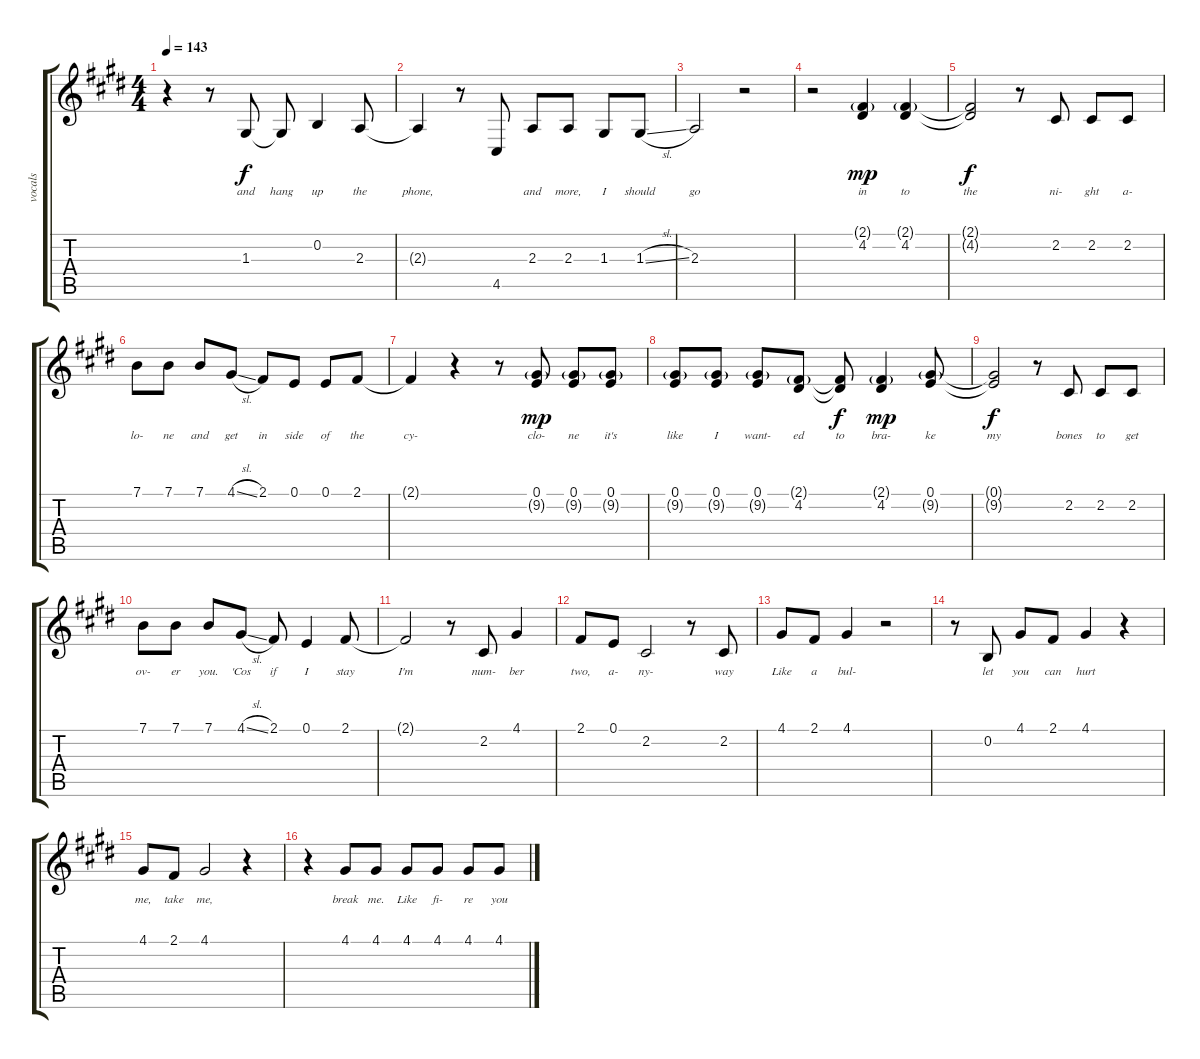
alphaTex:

\track ("vocals" "vocals") {instrument bassoon}
\staff {score tabs}
\tuning (E4 B3 G3 D3 A2 E2) {hide}
\ts (4 4)
\tempo 143
\clef g2
\ks c#minor
r.4{dy f} r.8 1.3.8{lyrics (0 "and") lyrics (1 "") lyrics (2 "") lyrics (3 "") lyrics (4 "")} 1.3{t}.8{lyrics (0 "hang") lyrics (1 "") lyrics (2 "") lyrics (3 "") lyrics (4 "")} 0.2.4{lyrics (0 "up") lyrics (1 "") lyrics (2 "") lyrics (3 "") lyrics (4 "")} 2.3.8{lyrics (0 "the") lyrics (1 "") lyrics (2 "") lyrics (3 "") lyrics (4 "")} |
2.3{t}.4{lyrics (0 "phone,") lyrics (1 "") lyrics (2 "") lyrics (3 "") lyrics (4 "")} r.8 4.5.8{lyrics (0 "") lyrics (1 "") lyrics (2 "") lyrics (3 "") lyrics (4 "")} 2.3.8{lyrics (0 "and") lyrics (1 "") lyrics (2 "") lyrics (3 "") lyrics (4 "")} 2.3.8{lyrics (0 "more,") lyrics (1 "") lyrics (2 "") lyrics (3 "") lyrics (4 "")} 1.3.8{lyrics (0 "I") lyrics (1 "") lyrics (2 "") lyrics (3 "") lyrics (4 "")} 1.3{sl}.8{lyrics (0 "should") lyrics (1 "") lyrics (2 "") lyrics (3 "") lyrics (4 "")} |
2.3.2{lyrics (0 "go") lyrics (1 "") lyrics (2 "") lyrics (3 "") lyrics (4 "")} r.2 |
r.2 (2.1{g} 4.2).4{lyrics (0 "in") lyrics (1 "") lyrics (2 "") lyrics (3 "") lyrics (4 "") dy mp} (2.1{g} 4.2).4{lyrics (0 "to") lyrics (1 "") lyrics (2 "") lyrics (3 "") lyrics (4 "")} |
(2.1{t} 4.2{t}).2{lyrics (0 "the") lyrics (1 "") lyrics (2 "") lyrics (3 "") lyrics (4 "") dy f} r.8 2.2.8{lyrics (0 "ni-") lyrics (1 "") lyrics (2 "") lyrics (3 "") lyrics (4 "")} 2.2.8{lyrics (0 "ght") lyrics (1 "") lyrics (2 "") lyrics (3 "") lyrics (4 "")} 2.2.8{lyrics (0 "a-") lyrics (1 "") lyrics (2 "") lyrics (3 "") lyrics (4 "")} |
7.1.8{lyrics (0 "lo-") lyrics (1 "") lyrics (2 "") lyrics (3 "") lyrics (4 "")} 7.1.8{lyrics (0 "ne") lyrics (1 "") lyrics (2 "") lyrics (3 "") lyrics (4 "")} 7.1.8{lyrics (0 "and") lyrics (1 "") lyrics (2 "") lyrics (3 "") lyrics (4 "")} 4.1{sl}.8{lyrics (0 "get") lyrics (1 "") lyrics (2 "") lyrics (3 "") lyrics (4 "")} 2.1.8{lyrics (0 "in") lyrics (1 "") lyrics (2 "") lyrics (3 "") lyrics (4 "")} 0.1.8{lyrics (0 "side") lyrics (1 "") lyrics (2 "") lyrics (3 "") lyrics (4 "")} 0.1.8{lyrics (0 "of") lyrics (1 "") lyrics (2 "") lyrics (3 "") lyrics (4 "")} 2.1.8{lyrics (0 "the") lyrics (1 "") lyrics (2 "") lyrics (3 "") lyrics (4 "")} |
2.1{t}.4{lyrics (0 "cy-") lyrics (1 "") lyrics (2 "") lyrics (3 "") lyrics (4 "")} r.4 r.8 (0.1 9.2{g}).8{lyrics (0 "clo-") lyrics (1 "") lyrics (2 "") lyrics (3 "") lyrics (4 "") dy mp} (0.1 9.2{g}).8{lyrics (0 "ne") lyrics (1 "") lyrics (2 "") lyrics (3 "") lyrics (4 "")} (0.1 9.2{g}).8{lyrics (0 "it's") lyrics (1 "") lyrics (2 "") lyrics (3 "") lyrics (4 "")} |
(0.1 9.2{g}).8{lyrics (0 "like") lyrics (1 "") lyrics (2 "") lyrics (3 "") lyrics (4 "")} (0.1 9.2{g}).8{lyrics (0 "I") lyrics (1 "") lyrics (2 "") lyrics (3 "") lyrics (4 "")} (0.1 9.2{g}).8{lyrics (0 "want-") lyrics (1 "") lyrics (2 "") lyrics (3 "") lyrics (4 "")} (2.1{g} 4.2).8{lyrics (0 "ed") lyrics (1 "") lyrics (2 "") lyrics (3 "") lyrics (4 "")} (2.1{t} 4.2{t}).8{lyrics (0 "to") lyrics (1 "") lyrics (2 "") lyrics (3 "") lyrics (4 "") dy f} (2.1{g} 4.2).4{lyrics (0 "bra-") lyrics (1 "") lyrics (2 "") lyrics (3 "") lyrics (4 "") dy mp} (0.1 9.2{g}).8{lyrics (0 "ke") lyrics (1 "") lyrics (2 "") lyrics (3 "") lyrics (4 "")} |
(0.1{t} 9.2{t}).2{lyrics (0 "my") lyrics (1 "") lyrics (2 "") lyrics (3 "") lyrics (4 "") dy f} r.8 2.2.8{lyrics (0 "bones") lyrics (1 "") lyrics (2 "") lyrics (3 "") lyrics (4 "")} 2.2.8{lyrics (0 "to") lyrics (1 "") lyrics (2 "") lyrics (3 "") lyrics (4 "")} 2.2.8{lyrics (0 "get") lyrics (1 "") lyrics (2 "") lyrics (3 "") lyrics (4 "")} |
7.1.8{lyrics (0 "ov-") lyrics (1 "") lyrics (2 "") lyrics (3 "") lyrics (4 "")} 7.1.8{lyrics (0 "er") lyrics (1 "") lyrics (2 "") lyrics (3 "") lyrics (4 "")} 7.1.8{lyrics (0 "you.") lyrics (1 "") lyrics (2 "") lyrics (3 "") lyrics (4 "")} 4.1{sl}.8{lyrics (0 "'Cos") lyrics (1 "") lyrics (2 "") lyrics (3 "") lyrics (4 "")} 2.1.8{lyrics (0 "if") lyrics (1 "") lyrics (2 "") lyrics (3 "") lyrics (4 "")} 0.1.4{lyrics (0 "I") lyrics (1 "") lyrics (2 "") lyrics (3 "") lyrics (4 "")} 2.1.8{lyrics (0 "stay") lyrics (1 "") lyrics (2 "") lyrics (3 "") lyrics (4 "")} |
2.1{t}.2{lyrics (0 "I'm") lyrics (1 "") lyrics (2 "") lyrics (3 "") lyrics (4 "")} r.8 2.2.8{lyrics (0 "num-") lyrics (1 "") lyrics (2 "") lyrics (3 "") lyrics (4 "")} 4.1.4{lyrics (0 "ber") lyrics (1 "") lyrics (2 "") lyrics (3 "") lyrics (4 "")} |
2.1.8{lyrics (0 "two,") lyrics (1 "") lyrics (2 "") lyrics (3 "") lyrics (4 "")} 0.1.8{lyrics (0 "a-") lyrics (1 "") lyrics (2 "") lyrics (3 "") lyrics (4 "")} 2.2.2{lyrics (0 "ny-") lyrics (1 "") lyrics (2 "") lyrics (3 "") lyrics (4 "")} r.8 2.2.8{lyrics (0 "way") lyrics (1 "") lyrics (2 "") lyrics (3 "") lyrics (4 "")} |
4.1.8{lyrics (0 "Like") lyrics (1 "") lyrics (2 "") lyrics (3 "") lyrics (4 "")} 2.1.8{lyrics (0 "a") lyrics (1 "") lyrics (2 "") lyrics (3 "") lyrics (4 "")} 4.1.4{lyrics (0 "bul-") lyrics (1 "") lyrics (2 "") lyrics (3 "") lyrics (4 "")} r.2 |
r.8 0.2.8{lyrics (0 "let") lyrics (1 "") lyrics (2 "") lyrics (3 "") lyrics (4 "")} 4.1.8{lyrics (0 "you") lyrics (1 "") lyrics (2 "") lyrics (3 "") lyrics (4 "")} 2.1.8{lyrics (0 "can") lyrics (1 "") lyrics (2 "") lyrics (3 "") lyrics (4 "")} 4.1.4{lyrics (0 "hurt") lyrics (1 "") lyrics (2 "") lyrics (3 "") lyrics (4 "")} r.4 |
4.1.8{lyrics (0 "me,") lyrics (1 "") lyrics (2 "") lyrics (3 "") lyrics (4 "")} 2.1.8{lyrics (0 "take") lyrics (1 "") lyrics (2 "") lyrics (3 "") lyrics (4 "")} 4.1.2{lyrics (0 "me,") lyrics (1 "") lyrics (2 "") lyrics (3 "") lyrics (4 "")} r.4 |
r.4 4.1.8{lyrics (0 "break") lyrics (1 "") lyrics (2 "") lyrics (3 "") lyrics (4 "")} 4.1.8{lyrics (0 "me.") lyrics (1 "") lyrics (2 "") lyrics (3 "") lyrics (4 "")} 4.1.8{lyrics (0 "Like") lyrics (1 "") lyrics (2 "") lyrics (3 "") lyrics (4 "")} 4.1.8{lyrics (0 "fi-") lyrics (1 "") lyrics (2 "") lyrics (3 "") lyrics (4 "")} 4.1.8{lyrics (0 "re") lyrics (1 "") lyrics (2 "") lyrics (3 "") lyrics (4 "")} 4.1.8{lyrics (0 "you") lyrics (1 "") lyrics (2 "") lyrics (3 "") lyrics (4 "")}
